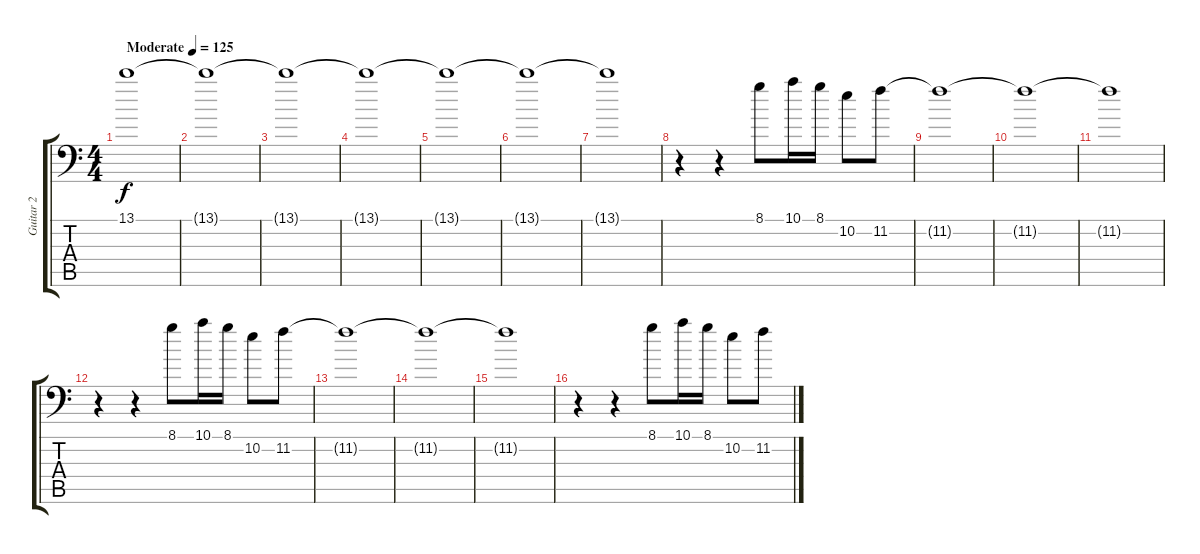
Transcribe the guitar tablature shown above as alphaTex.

\track ("Guitar 2" "Guitar 2") {instrument distortionguitar}
\staff {score tabs}
\tuning (B3 Gb3 D3 A2 E2 A1) {hide}
\ts (4 4)
\tempo (125 "Moderate")
\clef f4
\ks c
13.1.1{dy f volume 0 instrument distortionguitar} |
13.1{t}.1{volume 5} |
13.1{t}.1 |
13.1{t}.1 |
13.1{t}.1{volume 0} |
13.1{t}.1 |
13.1{t}.1 |
r.4{volume 4} r.4 8.1.8 10.1.16 8.1.16 10.2.8 11.2.8 |
11.2{t}.1{volume 3} |
11.2{t}.1 |
11.2{t}.1 |
r.4{volume 5} r.4 8.1.8 10.1.16 8.1.16 10.2.8 11.2.8 |
11.2{t}.1{volume 3} |
11.2{t}.1 |
11.2{t}.1 |
r.4{volume 7} r.4 8.1.8 10.1.16 8.1.16 10.2.8 11.2.8
